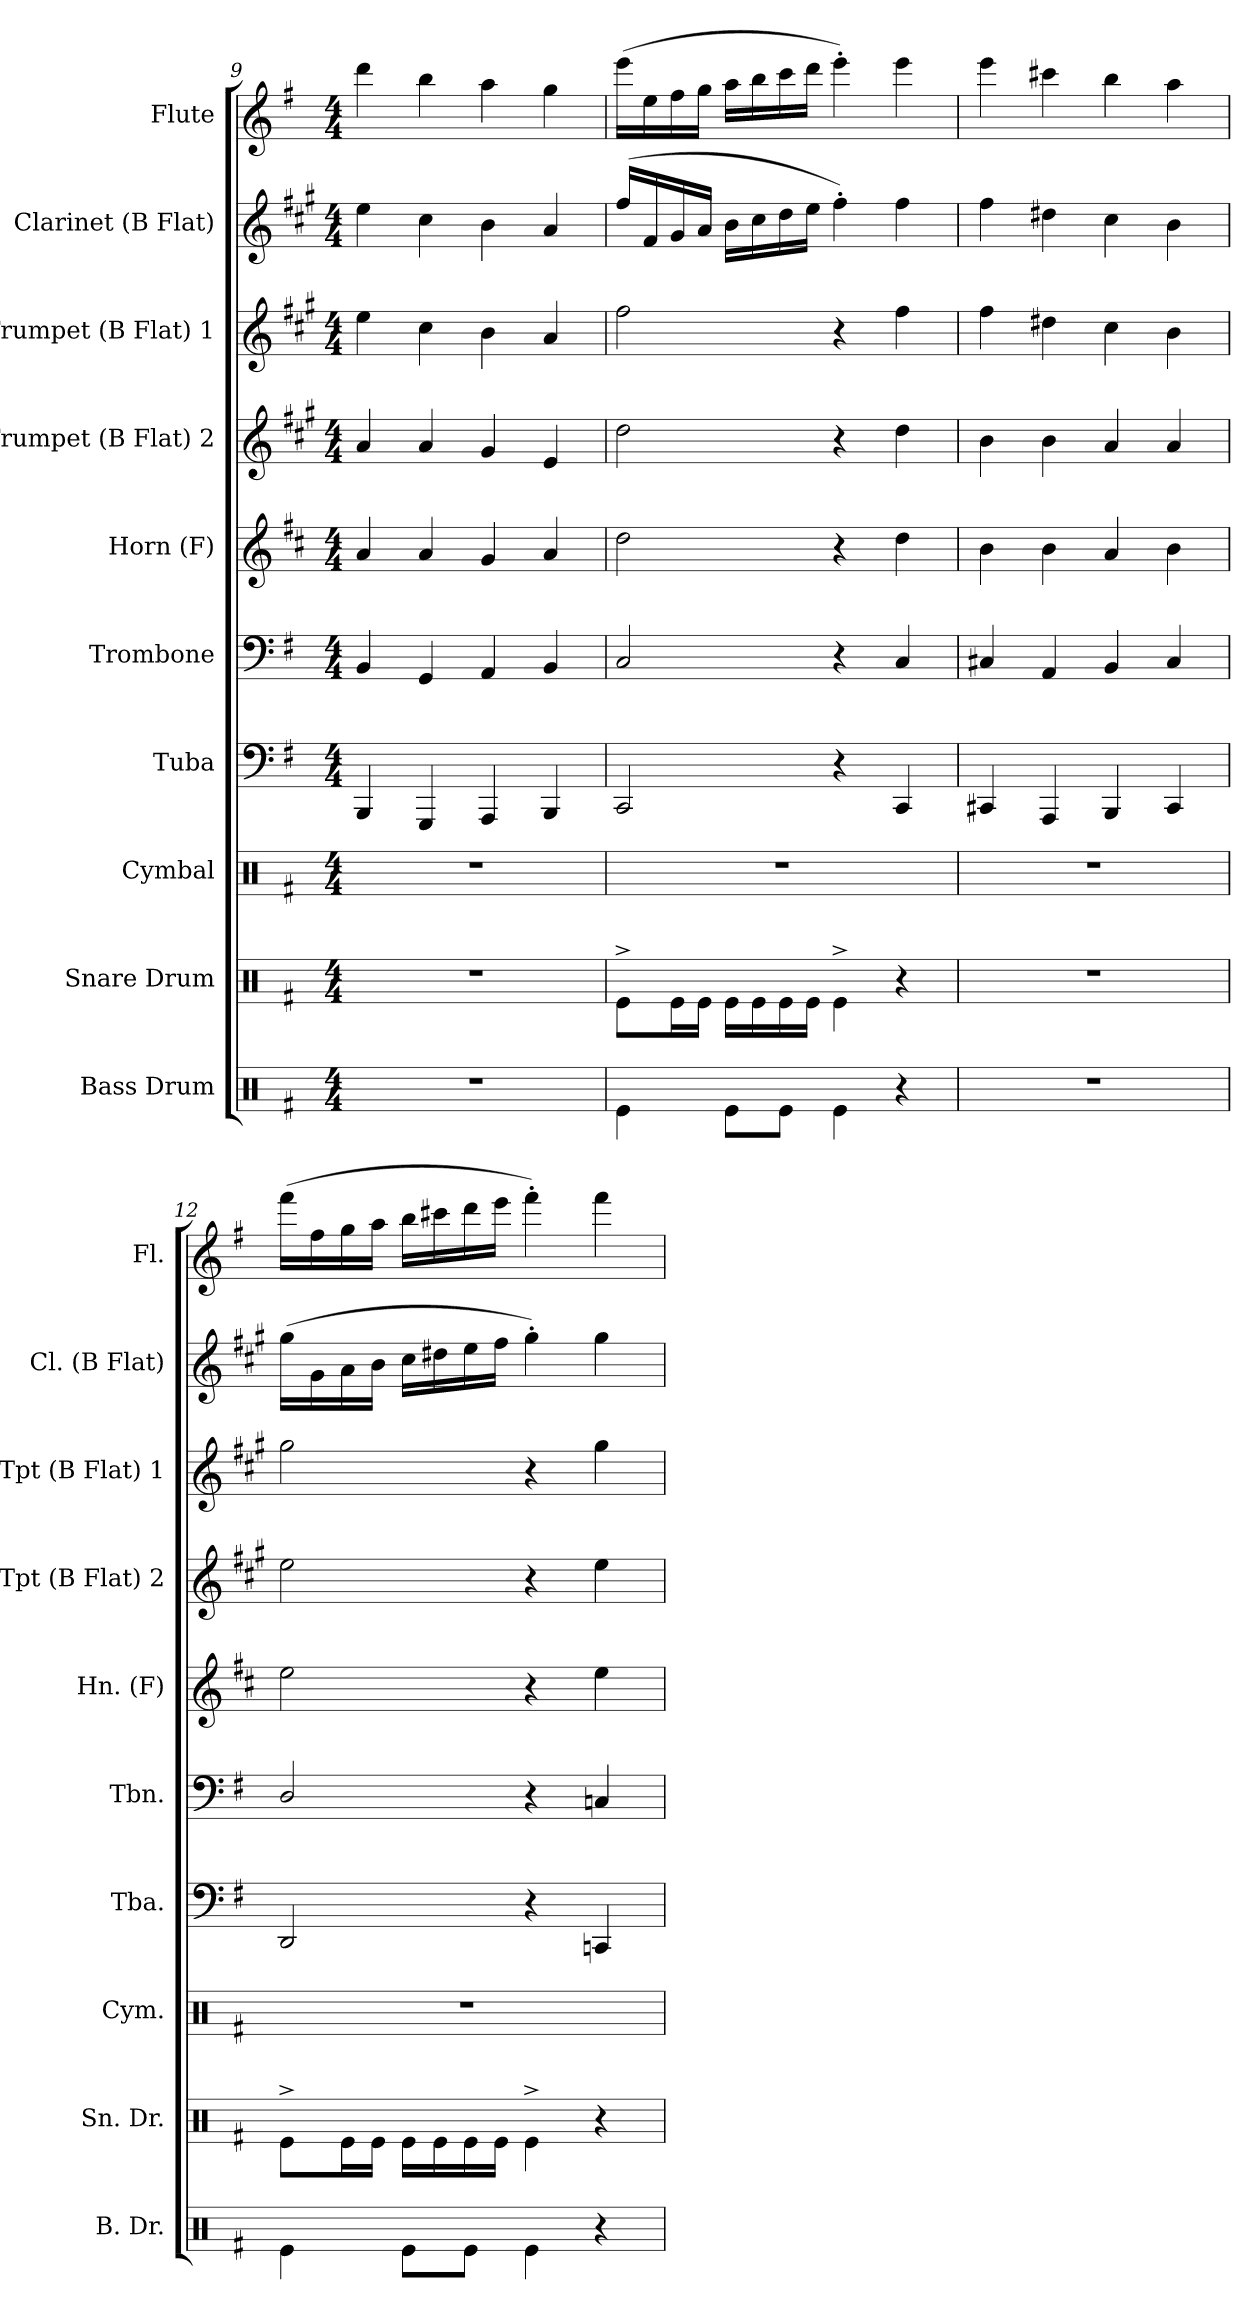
**kern	**kern	**kern	**kern	**kern	**kern	**kern	**kern	**kern	**kern
*part10	*part9	*part8	*part7	*part6	*part5	*part4	*part3	*part2	*part1
*staff10	*staff9	*staff8	*staff7	*staff6	*staff5	*staff4	*staff3	*staff2	*staff1
*I"Bass Drum	*I"Snare Drum	*I"Cymbal	*I"Tuba	*I"Trombone	*I"Horn (F)	*I"Trumpet (B Flat) 2	*I"Trumpet (B Flat) 1	*I"Clarinet (B Flat)	*I"Flute
*I'B. Dr.	*I'Sn. Dr.	*I'Cym.	*I'Tba.	*I'Tbn.	*I'Hn. (F)	*I'Tpt (B Flat) 2	*I'Tpt (B Flat) 1	*I'Cl. (B Flat)	*I'Fl.
*clefX	*clefX	*clefX	*clefF4	*clefF4	*clefG2	*clefG2	*clefG2	*clefG2	*clefG2
*	*	*	*	*	*ITrd4c7	*ITrd1c2	*ITrd1c2	*ITrd1c2	*
*k[f#]	*k[f#]	*k[f#]	*k[f#]	*k[f#]	*k[f#]	*k[f#]	*k[f#]	*k[f#]	*k[f#]
*G:	*G:	*G:	*G:	*G:	*G:	*G:	*G:	*G:	*G:
*M4/4	*M4/4	*M4/4	*M4/4	*M4/4	*M4/4	*M4/4	*M4/4	*M4/4	*M4/4
=9	=9	=9	=9	=9	=9	=9	=9	=9	=9
1r	1r	1r	4BBB/	4BB/	4d/	4g/	4dd\	4dd\	4ddd\
.	.	.	4GGG/	4GG/	4d/	4g/	4b\	4b\	4bb\
.	.	.	4AAA/	4AA/	4c/	4f#/	4a\	4a\	4aa\
.	.	.	4BBB/	4BB/	4d/	4d/	4g/	4g/	4gg\
=10	=10	=10	=10	=10	=10	=10	=10	=10	=10
4Re\	8Re^>\L	1r	2CC/	2C/	2g\	2cc\	2ee\	(16ee/LL	(16eee\LL
.	.	.	.	.	.	.	.	16e/	16ee\
.	16Re\L	.	.	.	.	.	.	16f#/	16ff#\
.	16Re\JJ	.	.	.	.	.	.	16g/JJ	16gg\JJ
8Re\L	16Re\LL	.	.	.	.	.	.	16a\LL	16aa\LL
.	16Re\	.	.	.	.	.	.	16b\	16bb\
8Re\J	16Re\	.	.	.	.	.	.	16cc\	16ccc\
.	16Re\JJ	.	.	.	.	.	.	16dd\JJ	16ddd\JJ
4Re\	4Re^>\	.	4r	4r	4r	4r	4r	4ee'>\)	4eee'>\)
4r	4r	.	4CC/	4C/	4g\	4cc\	4ee\	4ee\	4eee\
=11	=11	=11	=11	=11	=11	=11	=11	=11	=11
1r	1r	1r	4CC#X/	4C#X/	4e\	4a\	4ee\	4ee\	4eee\
.	.	.	4AAA/	4AA/	4e\	4a\	4cc#X\	4cc#X\	4ccc#X\
.	.	.	4BBB/	4BB/	4d/	4g/	4b\	4b\	4bb\
.	.	.	4CC#/	4C#/	4e\	4g/	4a\	4a\	4aa\
!!LO:PB:g=z
=12	=12	=12	=12	=12	=12	=12	=12	=12	=12
4Re\	8Re^>\L	1r	2DD/	2D/	2a\	2dd\	2ff#\	(16ff#\LL	(16fff#\LL
.	.	.	.	.	.	.	.	16f#\	16ff#\
.	16Re\L	.	.	.	.	.	.	16g\	16gg\
.	16Re\JJ	.	.	.	.	.	.	16a\JJ	16aa\JJ
8Re\L	16Re\LL	.	.	.	.	.	.	16b\LL	16bb\LL
.	16Re\	.	.	.	.	.	.	16cc#X\	16ccc#X\
8Re\J	16Re\	.	.	.	.	.	.	16dd\	16ddd\
.	16Re\JJ	.	.	.	.	.	.	16ee\JJ	16eee\JJ
4Re\	4Re^>\	.	4r	4r	4r	4r	4r	4ff#'>\)	4fff#'>\)
4r	4r	.	4CCn/	4Cn/	4a\	4dd\	4ff#\	4ff#\	4fff#\
=	=	=	=	=	=	=	=	=	=
*-	*-	*-	*-	*-	*-	*-	*-	*-	*-
